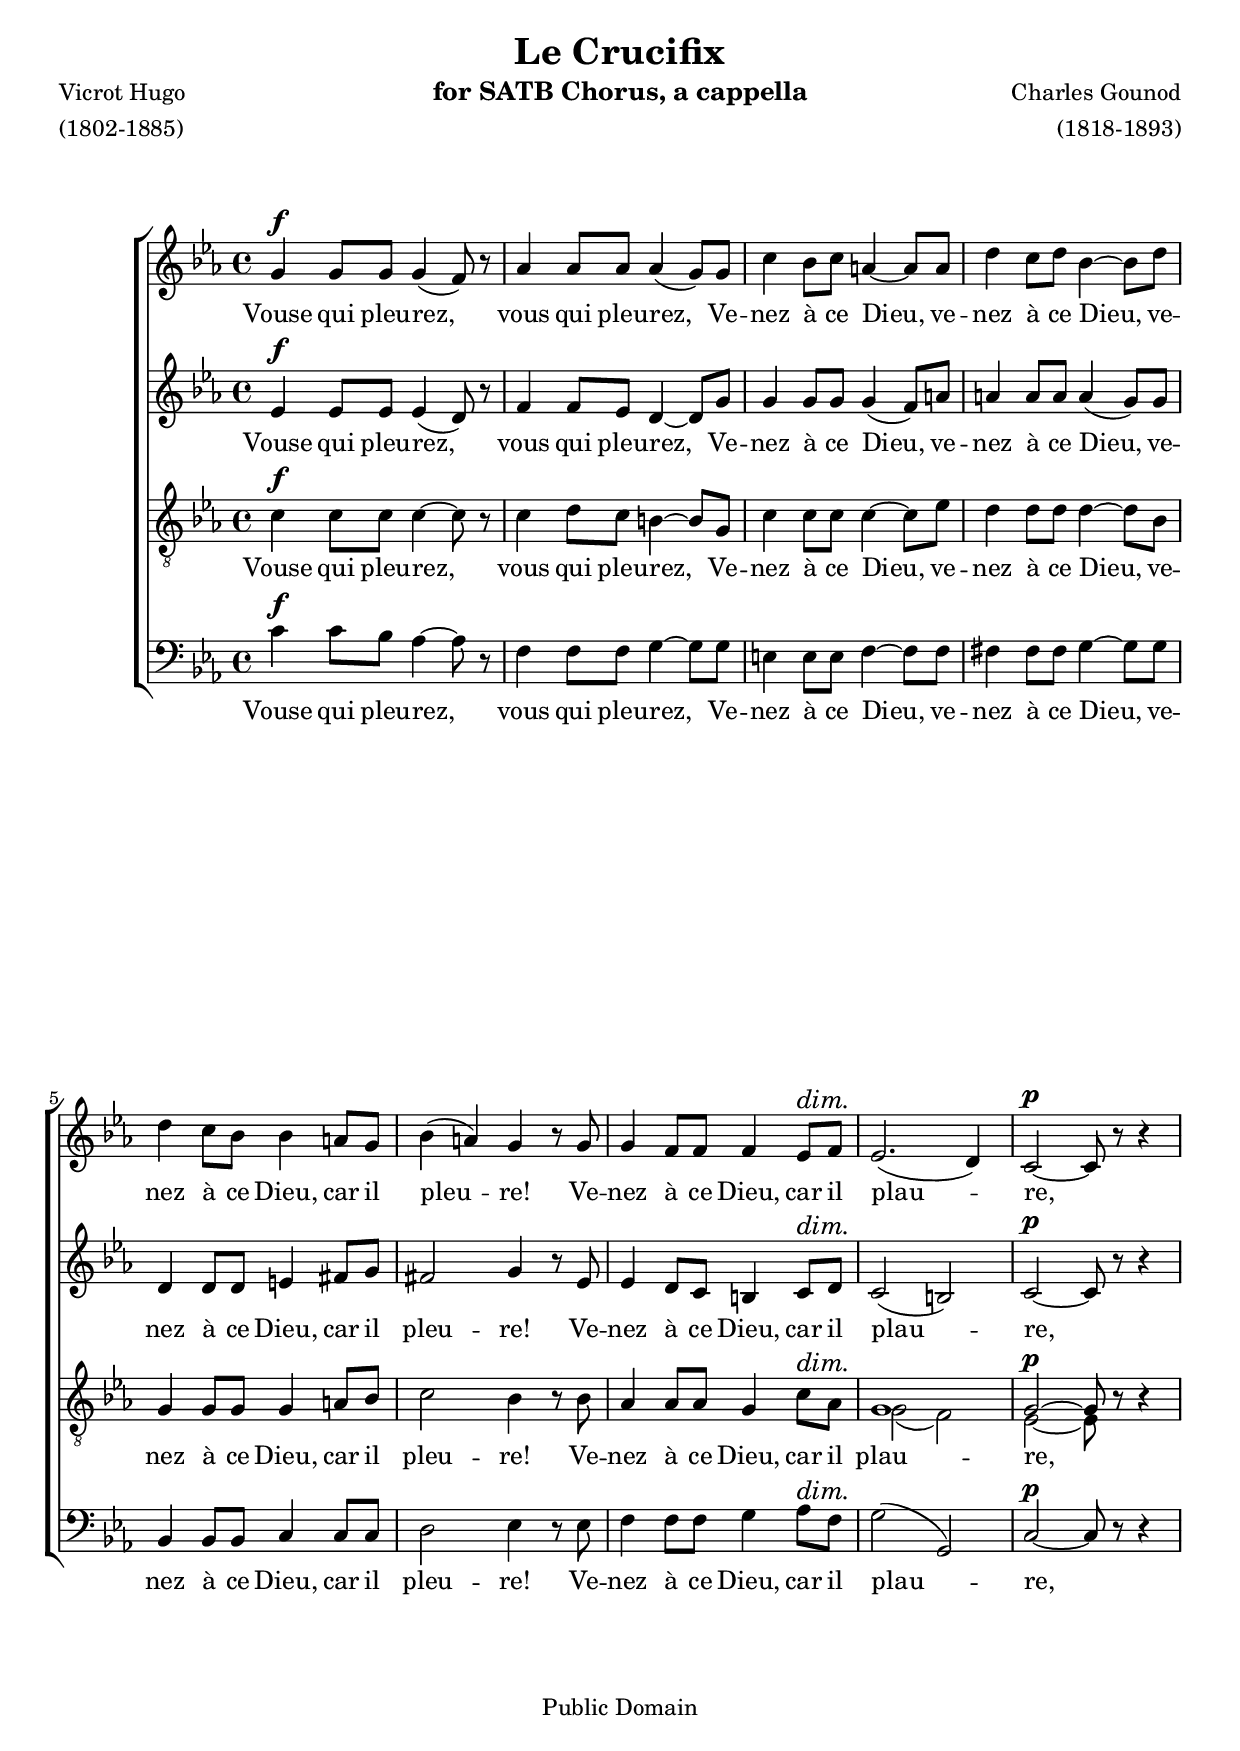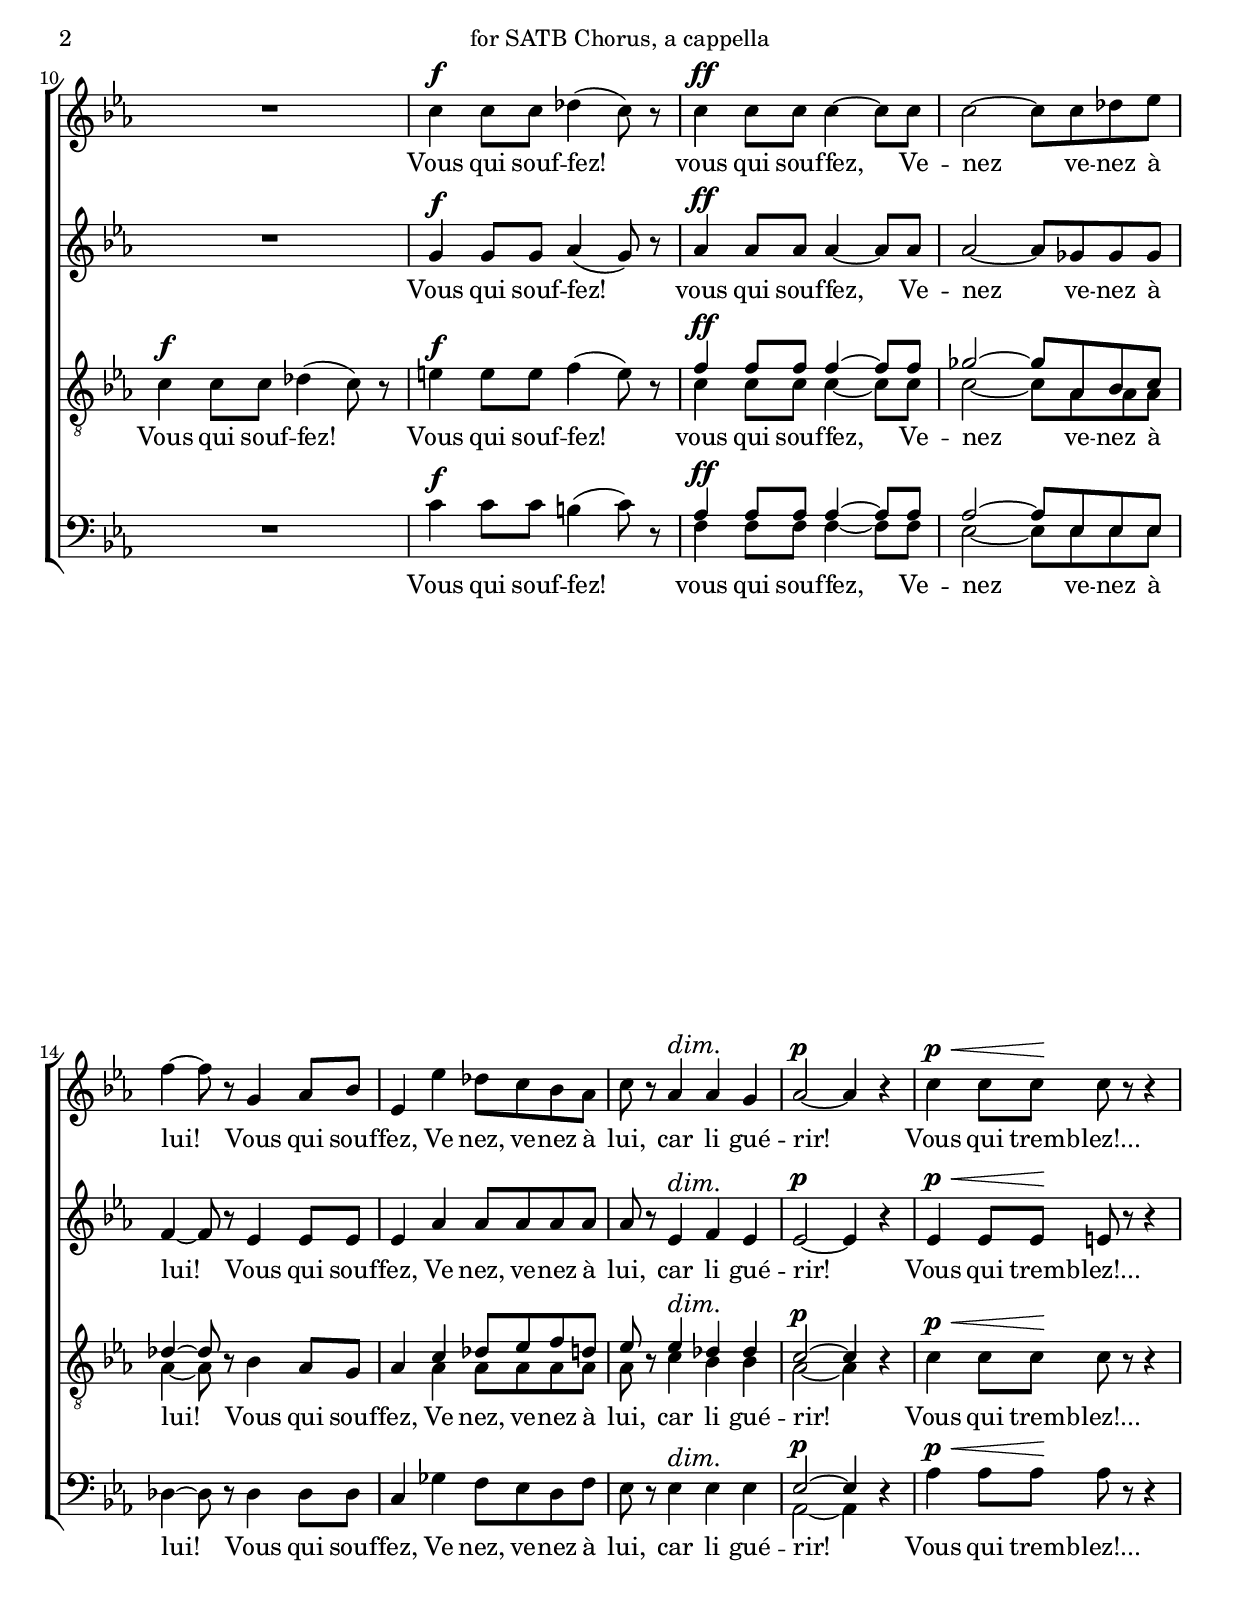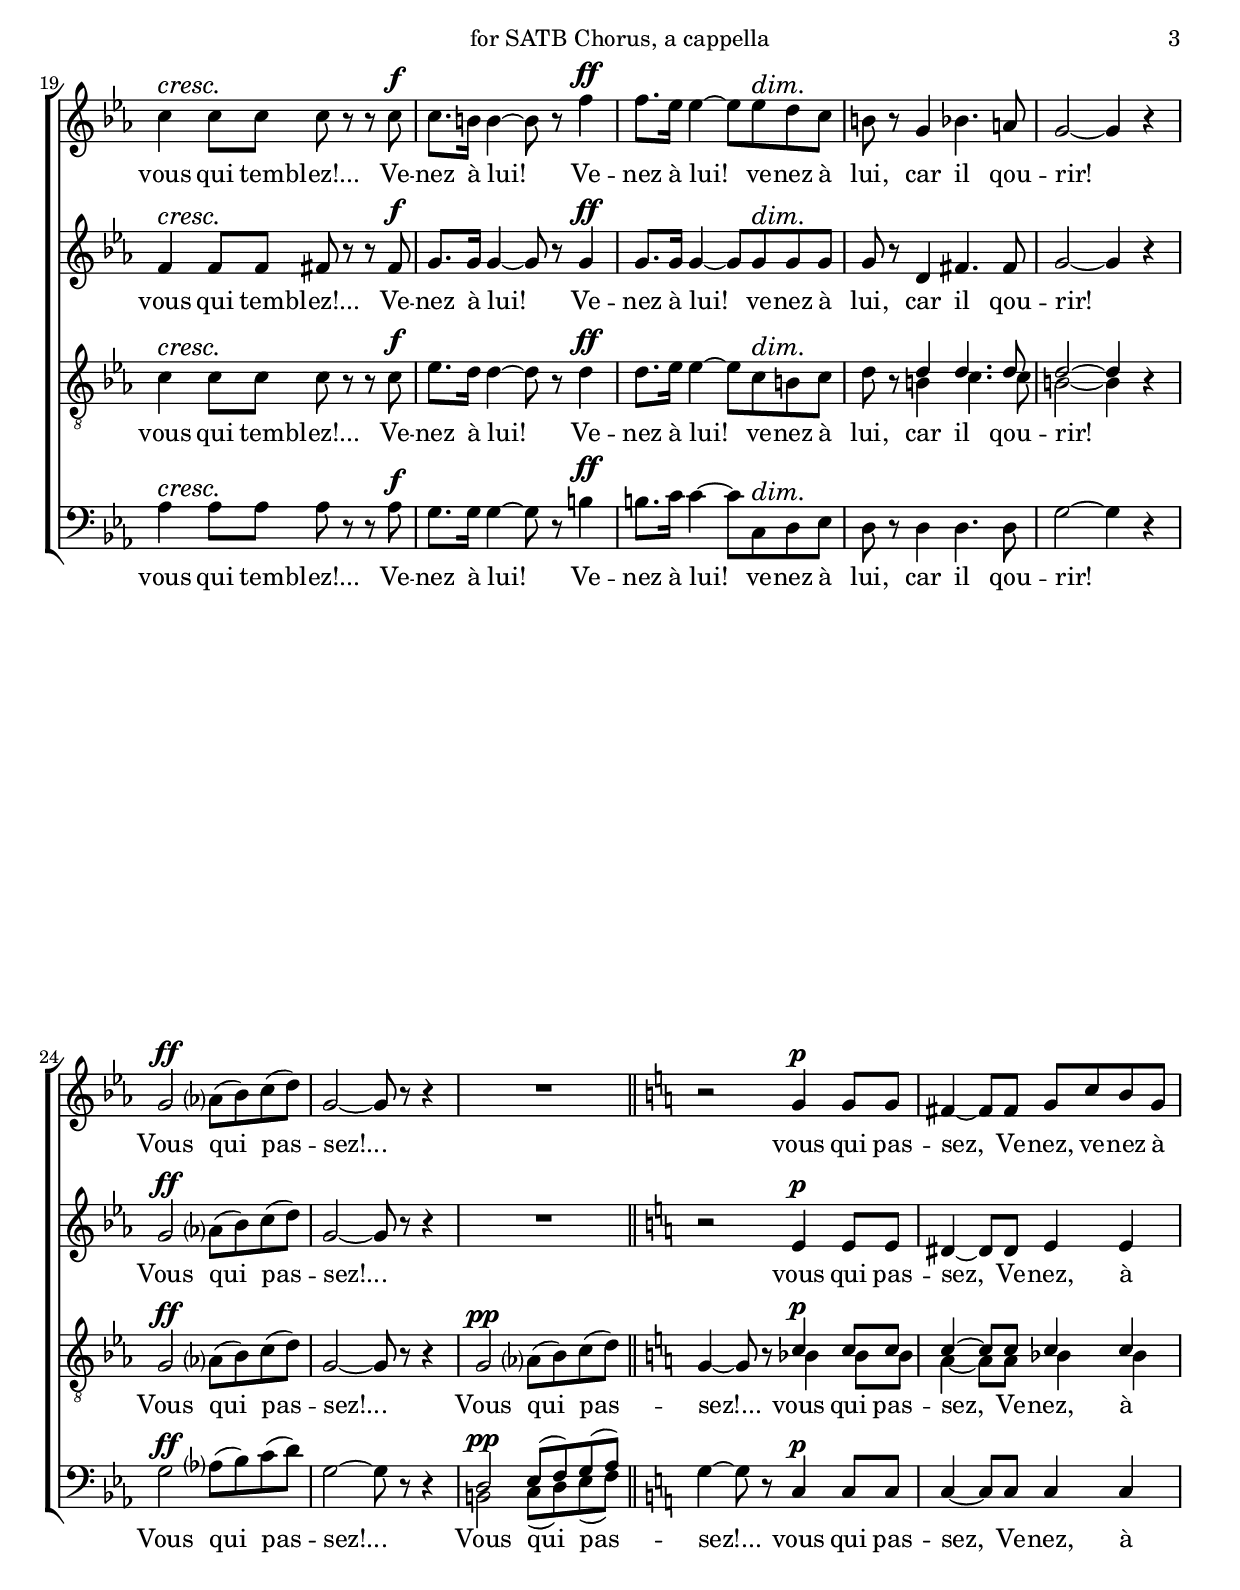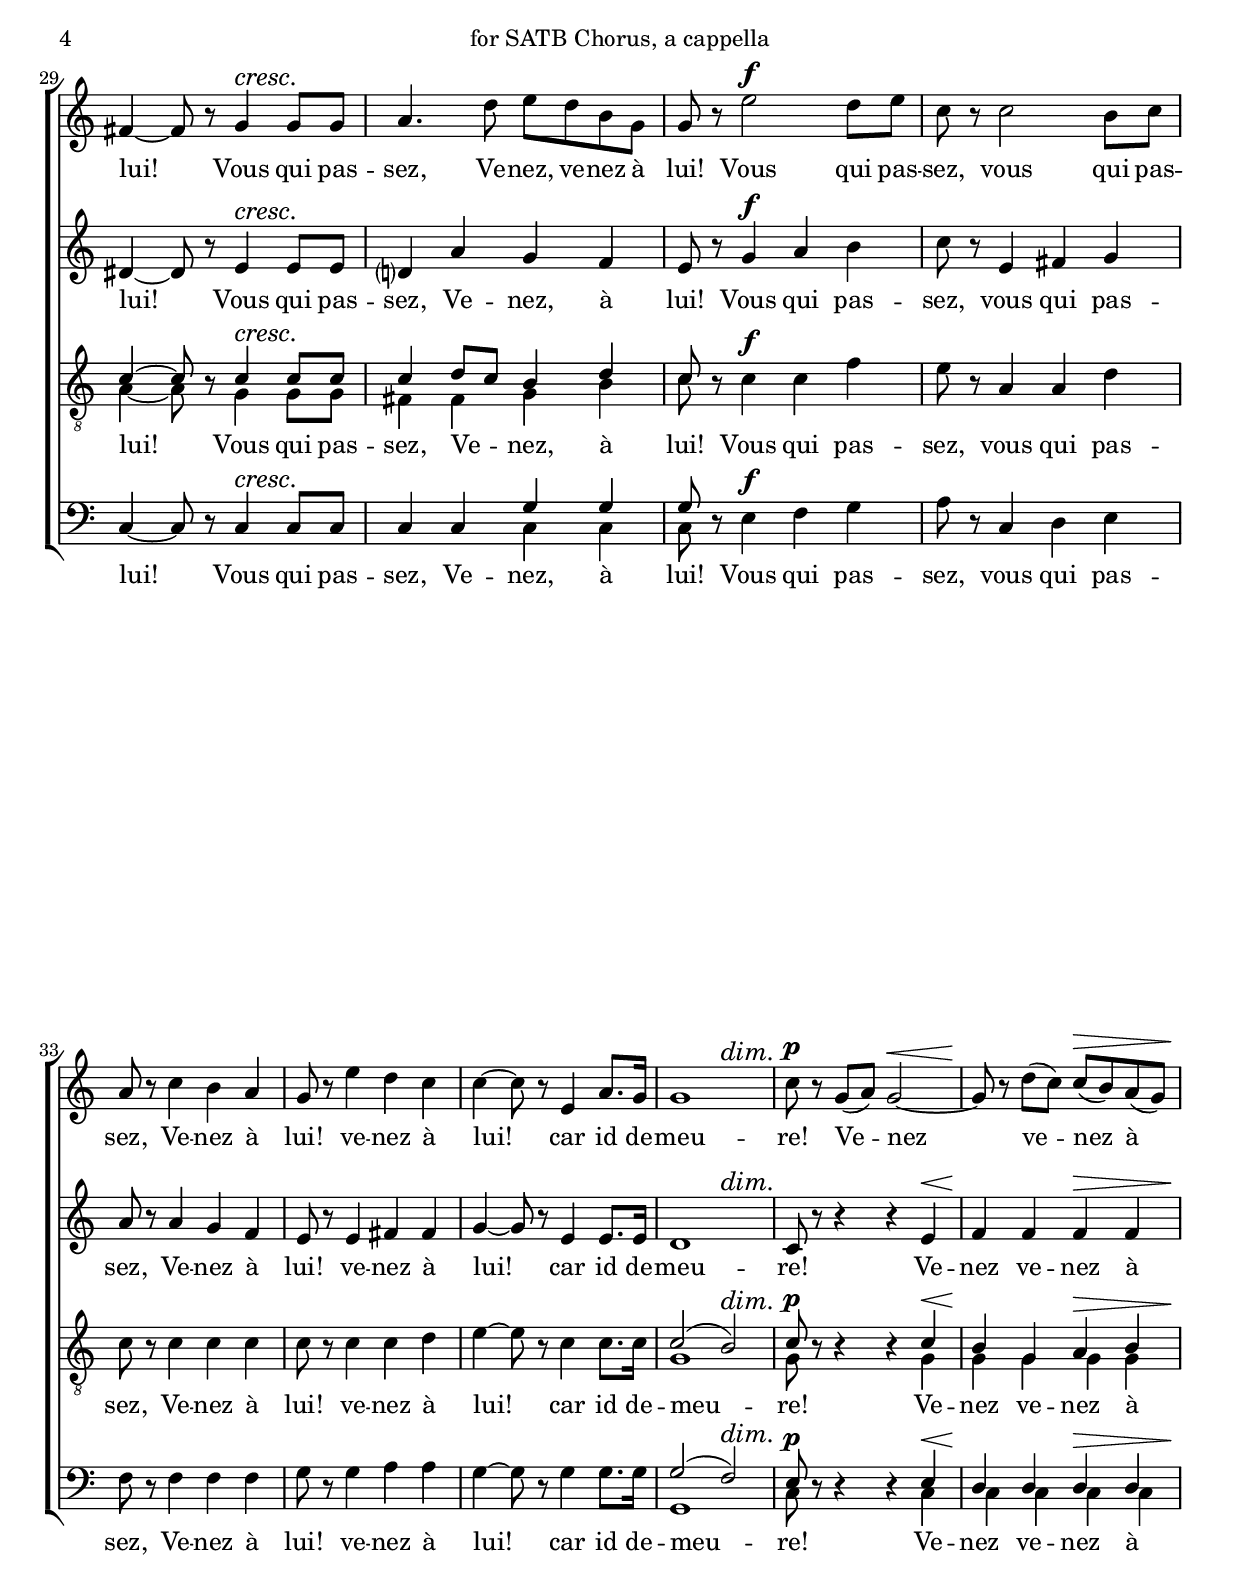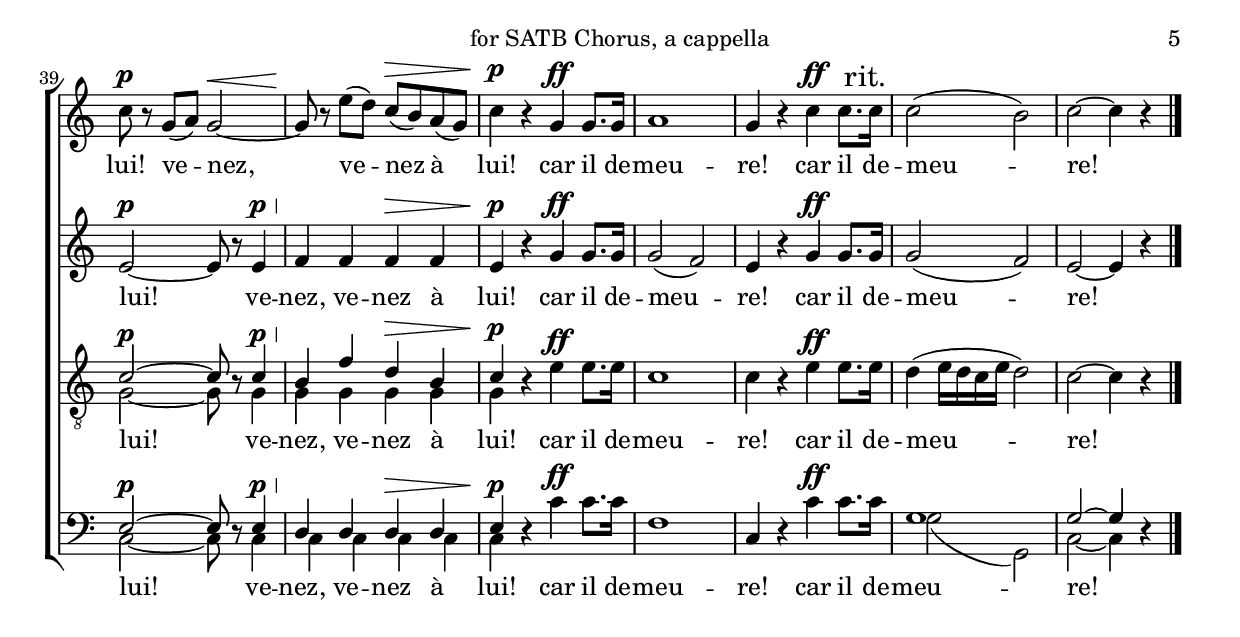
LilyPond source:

\version "2.16.2"

\header {
  title = "Le Crucifix"
  composer = \markup {
    \right-column {
    "Charles Gounod"
    "(1818-1893)"
    }
  }
  poet = \markup {
    \left-column {
    "Vicrot Hugo"
    "(1802-1885)"
    }
  }
  texttranslator = "Richard Benefield"
  instrument = "for SATB Chorus, a cappella"
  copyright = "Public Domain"
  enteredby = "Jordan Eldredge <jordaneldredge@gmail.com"
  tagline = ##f
}
global = {
  \key es \major
  \time 4/4
  \dynamicUp
  % Hide extender lines for dynamic markings
  \override DynamicTextSpanner #'style = #'none
}
sopranonotes = \relative c'' {
  g4\f g8 g g4( f8  ) r8 |
  aes4 aes8 aes aes4( g8 ) g |
  c4 bes8 c8 a4~ a8 a |
  d4 c8 d bes4~ bes8 d |
  d4 c8 bes bes4 a8 g | % Rehearsal 5
  bes4( a) g r8 g |
  g4 f8 f f4 ees8\dim f |
  ees2.( d4 ) |
  c2\p~ c8 r8 r4 |
  R1 | % Rehearsal 10
  c'4\f c8 c des4( c8 ) r |
  c4\ff c8 c c4~ c8 c |
  c2~ c8 c des es |
  f4~ f8 r g,4 aes8 bes |
  ees,4 ees' des8 c bes aes | % Rehearsal 15
  c r aes4\dim aes g |
  aes2~\p aes4 r |
  c\p\< c8 c\! c r r4 |
  c4\cresc c8 c c r r c\f |
  c8. b16 b4~ b8 r f'4\ff | % Rehearsal 20
  f8. ees16 ees4~ ees8 ees\dim d c |
  b8 r g4 bes4. a8 |
  g2~ g4 r |
  g2\ff aes?8( bes ) c( d ) |
  g,2~ g8 r r4 | % Rehearsal 25
  R1 \bar "||"
  \key c \major
  r2 g4\p g8 g |
  fis4~ fis8 fis g c b g |
  fis4~ fis8 r g4\cresc g8 g |
  a4. d8 e d b g | % Rehearsal 30
  g8 r e'2\f d8 e |
  c8 r c2 b8 c |
  a r c4 b a |
  g8 r e'4 d c |
  c4~ c8 r e,4 a8. g16 | % Rehearsal 35 
  << g1 { s2 s2\dim } >> |
  c8\p r g( a ) g2~\< |
  g8\! r d'( c ) c\>( b ) a( g ) |
  c\p r g( a ) g2~\< |
  g8\! r e'( d ) c\>( b ) a( g ) | % Rehearsal 40
  c4\p r g\ff g8. g16 |
  a1 |
  g4 r c\ff c8.\mark "rit." c16 |
  c2( b ) |
  c~ c4 r \bar "|."
}
sopranowords = \lyricmode { 
  Vouse qui pleu -- rez, vous qui pleu -- rez,
  Ve -- nez à ce Dieu, ve -- nez à ce Dieu, 
  ve -- nez à ce Dieu, car il pleu -- re! 
  Ve -- nez à ce Dieu, car il plau -- re,
  % Rehearsal 10
  Vous qui souf -- fez! vous qui souf -- fez,
  Ve -- nez ve -- nez à lui!
  Vous qui souf -- fez, 
  % Rehearsal 15
  Ve nez, ve -- nez à lui,
  car li gué -- rir!
  Vous qui trem -- blez!...
  vous qui tem -- blez!...
  % Rehearsal 20 
  Ve -- nez à lui! Ve -- nez à lui! ve -- nez à lui,
  car il qou -- rir!
  Vous qui pas -- sez!...
  % Rehearsal 25
  vous qui pas -- sez, Ve -- nez, ve -- nez à lui!
  Vous qui pas -- sez,
  % Rehearsal 30
  Ve -- nez, ve -- nez à lui!
  Vous qui pas -- sez, vous qui pas -- sez, Ve -- nez à lui!
  ve -- nez à lui!
  % Rehearsal 35
  car id de -- meu -- re! Ve -- nez ve -- nez à lui!
  ve -- nez, 
  % Rehearsal 40
  ve -- nez à  lui! car il de -- meu -- re! car il de -- meu -- re! 
}
altonotes = \relative c' {
  es4\f es8 es es4( d8 ) r8 |
  f4 f8 ees d4~ d8 g |
  g4 g8 g g4( f8 ) a |
  a4 a8 a a4( g8 ) g | 
  d4 d8 d e4 fis8 g | % Rehearsal 5
  fis2 g4 r8 ees |
  ees4 d8 c b4 c8\dim d |
  c2( b ) |
  c~\p c8 r r4 |
  R1 | % Rehearsal 10
  g'4\f g8 g aes4( g8 ) r |
  aes4\ff aes8 aes aes4~ aes8 aes |
  aes2~ aes8 ges ges ges |
  f4~ f8 r ees4 ees8 ees |
  ees4 aes aes8 aes aes aes | % Rehearsal 15
  aes r ees4\dim f ees |
  ees2~\p ees4 r |
  ees4\p\< ees8 ees\! e r r4 |
  f\cresc f8 f fis r r fis\f |
  g8. g16 g4~ g8 r g4\ff | % Rehearsal 20
  g8. g16 g4~ g8 g\dim g g |
  g r d4 fis4. fis8 |
  g2~ g4 r |
  g2\ff aes?8( bes ) c( d ) |
  g,2~ g8 r r4 | % Rehearsal 25
  R1 |
  \key c \major
  r2 e4\p e8 e |
  dis4~ dis8 dis e4 e |
  dis4~ dis8 r e4\cresc e8 e |
  d?4 a' g f | % Rehearsal 30
  e8 r g4\f a b |
  c8 r e,4 fis g |
  a8 r a4 g f |
  e8 r e4 fis fis |
  g~ g8 r e4 e8. e16 | % Rehearsal 35
  << d1 { s2 s\dim } >> |
  c8 r r4 r e\< |
  f\! f f\> f |
  e2~\p e8 r e4\p\< |
  f\! f f\> f | % Rehearsal 40
  e\p r g\ff g8. g16 |
  g2( f ) |
  e4 r g\ff g8.\mark "rit." g16 |
  g2( f ) |
  e2~ e4 r |

}
altowords = \lyricmode {
  Vouse qui pleu -- rez, vous qui pleu -- rez,
  Ve -- nez à ce Dieu, ve -- nez à ce Dieu, 
  ve -- nez à ce Dieu, car il pleu -- re! 
  Ve -- nez à ce Dieu, car il plau -- re,
  % Rehearsal 10
  Vous qui souf -- fez! vous qui souf -- fez,
  Ve -- nez ve -- nez à lui!
  Vous qui souf -- fez, 
  % Rehearsal 15
  Ve nez, ve -- nez à lui,
  car li gué -- rir!
  Vous qui trem -- blez!...
  vous qui tem -- blez!...
  % Rehearsal 20 
  Ve -- nez à lui! Ve -- nez à lui! ve -- nez à lui,
  car il qou -- rir!
  Vous qui pas -- sez!...
  % Rehearsal 25
  vous qui pas -- sez, Ve -- nez, à lui!
  Vous qui pas -- sez,
  % Rehearsal 30
  Ve -- nez, à lui!
  Vous qui pas -- sez, vous qui pas -- sez, Ve -- nez à lui!
  ve -- nez à lui!
  % Rehearsal 35
  car id de -- meu -- re! Ve -- nez ve -- nez à lui!
  ve -- nez, 
  % Rehearsal 40
  ve -- nez à  lui! car il de -- meu -- re! car il de -- meu -- re! 
}
tenornotes = \relative c' {
  \clef "G_8"
  c4\f c8 c c4~ c8 r8 |
  c4 d8 c b4~ b8 g |
  c4 c8 c c4~ c8  ees |
  d4 d8 d d4~ d8 bes |
  g4 g8 g g4 a8 bes | % Rehsearsal 5
  c2 bes4 r8 bes |
  aes4 aes8 aes g4 c8\dim aes |
  << {
    \voiceOne g1
  } \new Voice {
    \voiceTwo g2( f )
  } >> \oneVoice |
  << {
    \voiceOne
    g2~\p g8
  } \new Voice {
    \voiceTwo ees2~ ees8 
  } >> \oneVoice r8 r4 |
  c'4\f  c8 c des4( c8 ) r | % Rehearsal 10
  e4\f e8 e f4( e8 ) r |
  << {
    \voiceOne f4\ff f8 f f4~ f8 f
  } \new Voice {
    \voiceTwo c4 c8 c c4~ c8 c
  } >> \oneVoice |
  << {
    \voiceOne ges'2~ ges8 aes,8 bes c
  } \new Voice {
    \voiceTwo c2~ c8 aes aes aes
  } >> \oneVoice |
  << {
    \voiceOne des4~ des8
  } \new Voice {
    \voiceTwo aes4~ aes8
  } >> \oneVoice r8 bes4 aes8 g |
  aes4 << {
    \voiceOne c des8 ees f d
  } \new Voice {
    \voiceTwo aes4 aes8 aes aes aes
  } >> \oneVoice | % Rehearsal 15
  << {
    \voiceOne ees'8
  } \new Voice {
    \voiceTwo aes,
  } >> \oneVoice r8 << {
    \voiceOne ees'4\dim des des
  } \new Voice {
    \voiceTwo c bes bes
  } >>
  << {
    \voiceOne c2~\p c4
  } \new Voice {
    \voiceTwo aes2~ aes4
  } >> \oneVoice r |
  c4\p\< c8 c\! c r8 r4 |
  c\cresc c8 c c r r c\f |
  ees8. d16 d4~ d8 r d4\ff | % Rehearsal 20
  d8. ees16 ees4~ ees8 c\dim b c |
  d8 r << {
    \voiceOne d4 d4. d8
  } \new Voice {
    \voiceTwo b4 c4. c8
  } >> \oneVoice |
  << {
    \voiceOne d2~ d4
  } \new Voice {
    \voiceTwo b2~ b4
  } >> \oneVoice r4 |
  g2\ff aes?8( bes ) c( d ) |
  g,2~ g8 r r4 | % Rehearsal 25
  g2\pp aes?8( bes ) c( d ) |
  \key c \major 
  g,4~ g8 r << {
    \voiceOne c4\p c8 c
  } \new Voice {
    \voiceTwo bes4 bes8 bes
  } >> \oneVoice |
  << {
    \voiceOne c4~ c8 c c4 c
  } \new Voice {
    \voiceTwo a4~ a8 a bes4 bes
  } >> \oneVoice |
  << {
    \voiceOne c4~ c8
  } \new Voice {
    \voiceTwo a4~ a8
  } >> \oneVoice r
  << {
    \voiceOne c4\cresc c8\! c
  } \new Voice {
    \voiceTwo g4 g8 g
  } >> \oneVoice |
  << {
    \voiceOne c4 d8\melisma c\melismaEnd b4 d
  } \new Voice {
    \voiceTwo fis,4 fis g b
  } >> \oneVoice | % Rehearsal 30
  << {
    \voiceOne c8
  } \new Voice {
    \voiceTwo c
  } >> \oneVoice r8 c4\f c f |
  e8 r a,4 a d |
  c8 r c4 c c |
  c8 r c4 c d |
  e4~ e8 r c4 c8. c16 | % Rehearsal 35
  << {
    \voiceOne c2( b\dim )
  } \new Voice {
    \voiceTwo g1
  } >>
  << {
    \voiceOne c8\p
  } \new Voice {
    \voiceTwo g
  } >> \oneVoice r r4 r << {
    \voiceOne c4\<
  } \new Voice {
    \voiceTwo g
  } >> \oneVoice \oneVoice |
  << {
    \voiceOne b\! g a\> b
  } \new Voice {
    \voiceTwo g g g g
  } >> \oneVoice |
  << {
    \voiceOne c2~\p c8
  } \new Voice {
    \voiceTwo g2~ g8
  } >> \oneVoice r8 << {
    \voiceOne c4\p\<
  } \new Voice {
    \voiceTwo g
  } >> \oneVoice |
  << {
    \voiceOne b4\! f' d\> b
  } \new Voice {
    \voiceTwo g g g g
  } >> \oneVoice | % Rehearsal 40
  << {
    \voiceOne c\p
  } \new Voice {
    \voiceTwo g
  } >> \oneVoice r e'\ff e8. e16 |
  c1 |
  c4 r e\ff e8.\mark "rit." e16 |
  d4( e16 d c e d2 ) |
  c2~ c4 r |
}
tenorwords = \lyricmode {
  Vouse qui pleu -- rez, vous qui pleu -- rez,
  Ve -- nez à ce Dieu, ve -- nez à ce Dieu, 
  ve -- nez à ce Dieu, car il pleu -- re! 
  Ve -- nez à ce Dieu, car il plau -- re,
  % Rehearsal 10
  Vous qui souf -- fez! Vous qui souf -- fez! vous qui souf -- fez,
  Ve -- nez ve -- nez à lui!
  Vous qui souf -- fez, 
  % Rehearsal 15
  Ve nez, ve -- nez à lui,
  car li gué -- rir!
  Vous qui trem -- blez!...
  vous qui tem -- blez!...
  % Rehearsal 20 
  Ve -- nez à lui! Ve -- nez à lui! ve -- nez à lui,
  car il qou -- rir!
  Vous qui pas -- sez!...
  % Rehearsal 25
  Vous qui pas -- sez!...
  vous qui pas -- sez, Ve -- nez, à lui!
  Vous qui pas -- sez,
  % Rehearsal 30
  Ve -- nez, à lui!
  Vous qui pas -- sez, vous qui pas -- sez, Ve -- nez à lui!
  ve -- nez à lui!
  % Rehearsal 35
  car id de -- meu -- re! Ve -- nez ve -- nez à lui!
  ve -- nez, 
  % Rehearsal 40
  ve -- nez à  lui! car il de -- meu -- re! car il de -- meu -- re! 
}

bassnotes = \relative c' {
  \clef bass
  c4\f c8 bes  aes4~ aes8 r8 |
  f4 f8 f g4~ g8 g |
  e4 e8 e f4~ f8 f |
  fis4 fis8 fis g4~ g8 g |
  bes,4 bes8 bes c4 c8 c | % Rehearsal 5
  d2 ees4 r8 ees |
  f4 f8 f g4 aes8\dim f |
  g2( g, ) |
  c~\p c8 r r4 |
  R1 | % Rehearsal 10
  c'4\f c8 c b4( c8 ) r |
  << {
    \voiceOne aes4\ff aes8 aes aes4~ aes8 aes
  } \new Voice {
    \voiceTwo f4 f8 f f4~ f8 f
  } >> \oneVoice |
  << {
    \voiceOne aes2~ aes8 ees8 ees ees
  } \new Voice {
    \voiceTwo ees2~ ees8 ees8 ees ees
  } >> \oneVoice |
  des4~ des8 r des4 des8 des |
  c4 ges' f8 ees d f | % Rehearsal 15
  ees r ees4\dim ees ees |
  << {
    \voiceOne ees2~\p ees4
  } \new Voice {
    \voiceTwo aes,2~ aes4
  } >> \oneVoice r |
  aes'4\p\< aes8 aes\! aes r r4 |
  aes4\cresc aes8 aes aes r r aes\f |
  g8. g16 g4~ g8 r b4\ff | % Rehearsal 20
  b8. c16 c4~ c8 c,\dim d ees |
  d8 r d4 d4. d8 |
  g2~ g4 r |
  g2\ff aes?8( bes ) c( d ) |
  g,2~ g8 r r4 | % Rehearsal 25
  << {
    \voiceOne d2\pp ees8( f ) g( aes )
  } \new Voice {
    \voiceTwo b,2 c8( d ) ees( f )
  } >> \oneVoice |
  \key c \major
  g4~ g8 r c,4\p c8 c |
  c4~ c8 c c4 c |
  c4~ c8 r c4\cresc c8 c |
  c4 c << {
    \voiceOne g' g
  } \new Voice {
    \voiceTwo c, c
  } >> \oneVoice | % Rehearsal 30
  << {
    \voiceOne g'8
  } \new Voice {
    \voiceTwo c,
  } >> \oneVoice r e4\f f g |
  a8 r c,4 d e |
  f8 r f4 f f |
  g8 r g4 a a |
  g4~ g8 r g4 g8. g16 | % Rehearsal 35
  << {
    \voiceOne g2( f\dim )
  } \new Voice {
    \voiceTwo g,1
  } >> \oneVoice |
  << {
    \voiceOne e'8\p
  } \new Voice {
    \voiceTwo c
  } >> \oneVoice r r4 r << {
    \voiceOne e4\<
  } \new Voice {
    \voiceTwo c
  } >> \oneVoice |
  << {
    \voiceOne d\! d d\> d
  } \new Voice {
    \voiceTwo c c c c
  } >> \oneVoice |
  << {
    \voiceOne e2~\p e8
  } \new Voice {
    \voiceTwo c2~ c8
  } >> \oneVoice r8 << {
    \voiceOne e4\p\<
  } \new Voice {
    \voiceTwo c
  } >> \oneVoice |
  << {
    \voiceOne d\! d d\> d
  } \new Voice {
    \voiceTwo c c c c
  } >> \oneVoice | % Rehearsal 40
  << {
    \voiceOne e4\p
  } \new Voice {
    \voiceTwo c
  } >> \oneVoice r c'4\ff c8. c16 |
  f,1 |
  c4 r c'\ff c8. c16 |
  << {
    \voiceOne g1
  } \new Voice {
    \voiceTwo g2( g, )
  } >> \oneVoice |
  << {
    \voiceOne g'2~ g4
  } \new Voice {
    \voiceTwo c,2~ c4
  } >> \oneVoice r4 |
}
basswords = \lyricmode {
  Vouse qui pleu -- rez, vous qui pleu -- rez,
  Ve -- nez à ce Dieu, ve -- nez à ce Dieu, 
  ve -- nez à ce Dieu, car il pleu -- re! 
  Ve -- nez à ce Dieu, car il plau -- re,
  % Rehearsal 10
  Vous qui souf -- fez! vous qui souf -- fez,
  Ve -- nez ve -- nez à lui!
  Vous qui souf -- fez, 
  % Rehearsal 15
  Ve nez, ve -- nez à lui,
  car li gué -- rir!
  Vous qui trem -- blez!...
  vous qui tem -- blez!...
  % Rehearsal 20 
  Ve -- nez à lui! Ve -- nez à lui! ve -- nez à lui,
  car il qou -- rir!
  Vous qui pas -- sez!...
  % Rehearsal 25
  Vous qui pas -- sez!...
  vous qui pas -- sez, Ve -- nez, à lui!
  Vous qui pas -- sez,
  % Rehearsal 30
  Ve -- nez, à lui!
  Vous qui pas -- sez, vous qui pas -- sez, Ve -- nez à lui!
  ve -- nez à lui!
  % Rehearsal 35
  car id de -- meu -- re! Ve -- nez ve -- nez à lui!
  ve -- nez, 
  % Rehearsal 40
  ve -- nez à  lui! car il de -- meu -- re! car il de -- meu -- re! 
}

\score {
  \new ChoirStaff <<
    \new Staff  <<
      \new Voice = "soprano" <<
        \global
        \sopranonotes
      >>
      \lyricsto "soprano" \new Lyrics \sopranowords
    >>
    \new Staff <<
      \new Voice = "alto" <<
        \global
        \altonotes
      >>
      \lyricsto "alto" \new Lyrics \altowords
    >>
    \new Staff <<
      \new Voice = "tenor" <<
        \global
        \tenornotes
      >>
      \lyricsto "tenor" \new Lyrics \tenorwords
    >>
    \new Staff <<
      \new Voice = "bass" <<
        \global
        \bassnotes
      >>
      \lyricsto "bass" \new Lyrics \basswords
    >>
  >>
  \layout {
    %
  }
  \midi {
    \context {
      \Score tempoWholesPerMinute = #(ly:make-moment 60 4)	
    }
  }
}
